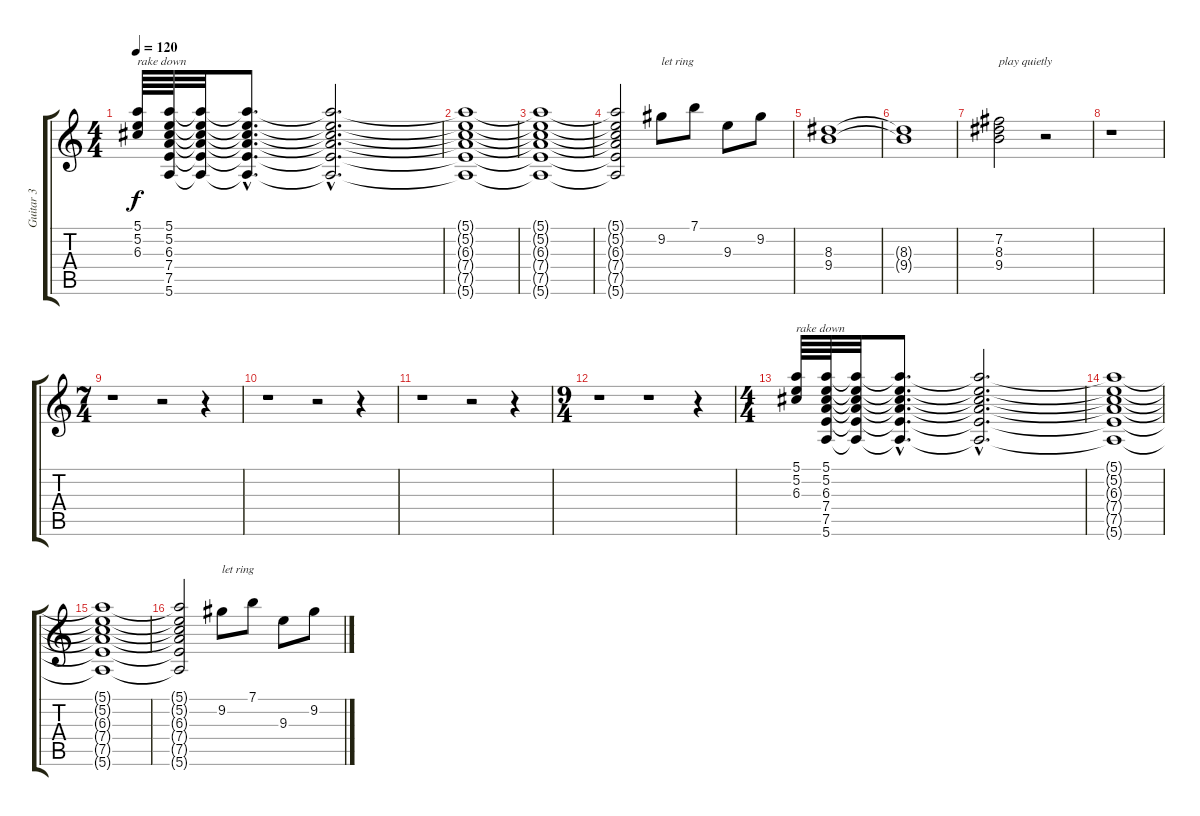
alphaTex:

\track ("Guitar 3" "Guitar 3") {instrument electricguitarjazz}
\staff {score tabs}
\tuning (E4 B3 G3 D3 A2 E2) {hide}
\ts (4 4)
\tempo 120
\clef g2
\ks c
(5.1 5.2 6.3).64{txt "rake down" dy f} (5.1 5.2 6.3 7.4 7.5 5.6).64 (5.1{t} 5.2{t} 6.3{t} 7.4{t} 7.5{t} 5.6{t}).32 (5.1{hac t} 5.2{hac t} 6.3{hac t} 7.4{hac t} 7.5{hac t} 5.6{hac t}).8{d} (5.1{hac t} 5.2{hac t} 6.3{hac t} 7.4{hac t} 7.5{hac t} 5.6{hac t}).2{d} |
(5.1{t} 5.2{t} 6.3{t} 7.4{t} 7.5{t} 5.6{t}).1 |
(5.1{t} 5.2{t} 6.3{t} 7.4{t} 7.5{t} 5.6{t}).1 |
(5.1{t} 5.2{t} 6.3{t} 7.4{t} 7.5{t} 5.6{t}).2 9.2.8{txt "let ring"} 7.1.8 9.3.8 9.2.8 |
(8.3 9.4).1 |
(8.3{t} 9.4{t}).1 |
(7.2 8.3 9.4).2{txt "play quietly"} r.2 |
r.1 |
\ts (7 4)
r.1 r.2 r.4 |
r.1 r.2 r.4 |
r.1 r.2 r.4 |
\ts (9 4)
r.1 r.1 r.4 |
\ts (4 4)
(5.1 5.2 6.3).64{txt "rake down"} (5.1 5.2 6.3 7.4 7.5 5.6).64 (5.1{t} 5.2{t} 6.3{t} 7.4{t} 7.5{t} 5.6{t}).32 (5.1{hac t} 5.2{hac t} 6.3{hac t} 7.4{hac t} 7.5{hac t} 5.6{hac t}).8{d} (5.1{hac t} 5.2{hac t} 6.3{hac t} 7.4{hac t} 7.5{hac t} 5.6{hac t}).2{d} |
(5.1{t} 5.2{t} 6.3{t} 7.4{t} 7.5{t} 5.6{t}).1 |
(5.1{t} 5.2{t} 6.3{t} 7.4{t} 7.5{t} 5.6{t}).1 |
(5.1{t} 5.2{t} 6.3{t} 7.4{t} 7.5{t} 5.6{t}).2 9.2.8{txt "let ring"} 7.1.8 9.3.8 9.2.8
